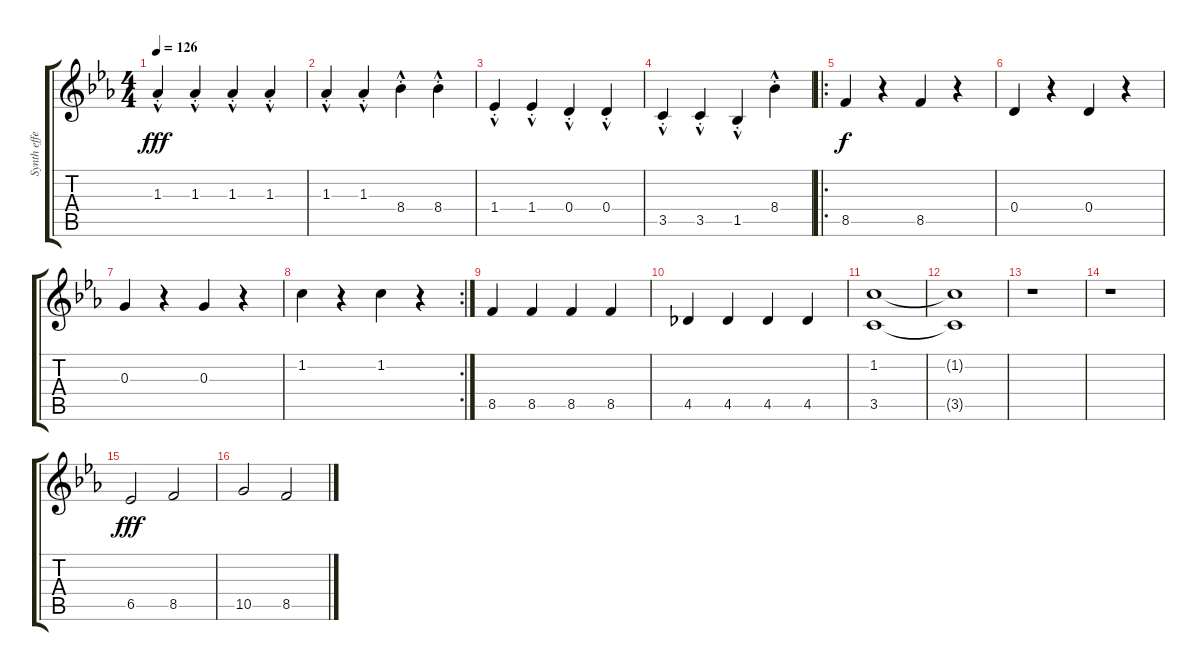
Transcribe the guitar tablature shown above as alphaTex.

\track ("Synth effect" "Synth effe") {instrument fretlessbass}
\staff {score tabs}
\tuning (E4 B3 G3 D3 A2 E2) {hide}
\ts (4 4)
\tempo 126
\clef g2
\ks eb
1.3{hac st}.4{dy fff} 1.3{hac st}.4 1.3{hac st}.4 1.3{hac st}.4 |
1.3{hac st}.4 1.3{hac st}.4 8.4{hac st}.4 8.4{hac st}.4 |
1.4{hac st}.4 1.4{hac st}.4 0.4{hac st}.4 0.4{hac st}.4 |
3.5{hac st}.4 3.5{hac st}.4 1.5{hac st}.4 8.4{hac st}.4 |
\ro
8.5.4{dy f} r.4 8.5.4 r.4 |
0.4.4 r.4 0.4.4 r.4 |
0.3.4 r.4 0.3.4 r.4 |
\rc 2
1.2.4 r.4 1.2.4 r.4 |
8.5.4 8.5.4 8.5.4 8.5.4 |
4.5.4 4.5.4 4.5.4 4.5.4 |
(1.2 3.5).1 |
(1.2{t} 3.5{t}).1 |
r.1 |
r.1 |
6.5.2{dy fff} 8.5.2 |
10.5.2 8.5.2
